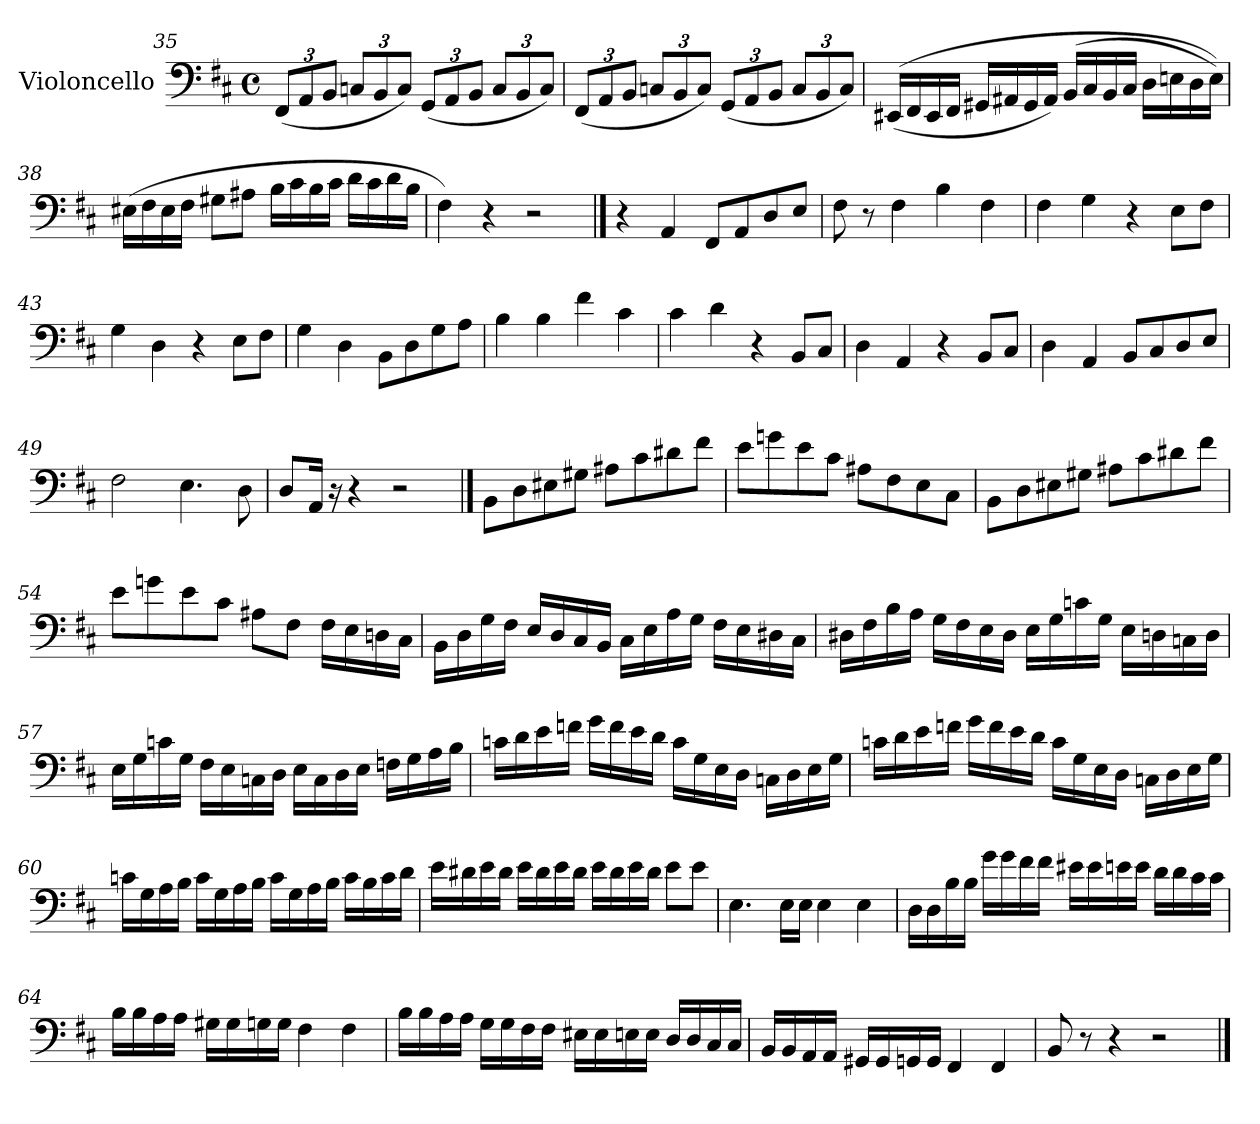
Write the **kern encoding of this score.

**kern
*part1
*staff1
*I"Violoncello
*I'Vc.
*clefF4
*k[f#c#]
*M4/4
*met(c)
*Xbrackettup
=35
(12FF#/L
12AA/
12BB/J
12Cn/L
12BB/
12C/J)
(12GG/L
12AA/
12BB/J
12C/L
12BB/
12C/J)
!!LO:LB:g=z
=36
(12FF#/L
12AA/
12BB/J
12Cn/L
12BB/
12C/J)
(12GG/L
12AA/
12BB/J
12C/L
12BB/
12C/J)
=37
((16EE#X/LL
16FF#/
16EE#/
16FF#/JJ
16GG#X/LL
16AA#X/
16GG#/
16AA#/JJ)
(16BB/LL
16C#/
16BB/
16C#/JJ
16D\LL
16En\
16D\
16E\JJ))
=38
(16E#X\LL
16F#\
16E#\
16F#\JJ
8G#X\L
8A#X\J
16B\LL
16c#\
16B\
16c#\JJ
16d\LL
16c#\
16d\
16B\JJ
!!LO:PB:g=z
=39
4F#\)
4r
2r
==40
4r
4AA/
8FF#/L
8AA/
8D/
8E/J
=41
8F#\
8r
4F#\
4B\
4F#\
=42
4F#\
4G\
4r
8E\L
8F#\J
=43
4G\
4D\
4r
8E\L
8F#\J
=44
4G\
4D\
8BB\L
8D\
8G\
8A\J
=45
4B\
4B\
4f#\
4c#\
=46
4c#\
4d\
4r
8BB/L
8C#/J
!!LO:LB:g=z
=47
4D\
4AA/
4r
8BB/L
8C#/J
=48
4D\
4AA/
8BB/L
8C#/
8D/
8E/J
=49
2F#\
4.E\
8D\
=50
8D/L
16AA/Jk
16r
4r
2r
==51
*MM124
8BB\L
8D\
8E#X\
8G#X\J
8A#X\L
8c#\
8d#X\
8f#\J
=52
8e\L
8gn\
8e\
8c#\J
8A#X\L
8F#\
8E\
8C#\J
!!LO:LB:g=z
=53
8BB\L
8D\
8E#X\
8G#X\J
8A#X\L
8c#\
8d#X\
8f#\J
=54
8e\L
8gn\
8e\
8c#\J
8A#X\L
8F#\J
16F#\LL
16E\
16Dn\
16C#\JJ
=55
16BB\LL
16D\
16G\
16F#\JJ
16E/LL
16D/
16C#/
16BB/JJ
16C#\LL
16E\
16A\
16G\JJ
16F#\LL
16E\
16D#X\
16C#\JJ
!!LO:LB:g=z
=56
16D#X\LL
16F#\
16B\
16A\JJ
16G\LL
16F#\
16E\
16D#\JJ
16E\LL
16G\
16cn\
16G\JJ
16E\LL
16Dn\
16Cn\
16D\JJ
=57
16E\LL
16G\
16cn\
16G\JJ
16F#\LL
16E\
16Cn\
16D\JJ
16E\LL
16C\
16D\
16E\JJ
16Fn\LL
16G\
16A\
16B\JJ
!!LO:LB:g=z
=58
16cn\LL
16d\
16e\
16fn\JJ
16g\LL
16f\
16e\
16d\JJ
16c\LL
16G\
16E\
16D\JJ
16Cn\LL
16D\
16E\
16G\JJ
=59
16cn\LL
16d\
16e\
16fn\JJ
16g\LL
16f\
16e\
16d\JJ
16c\LL
16G\
16E\
16D\JJ
16Cn\LL
16D\
16E\
16G\JJ
!!LO:LB:g=z
=60
16cn\LL
16G\
16A\
16B\JJ
16c\LL
16G\
16A\
16B\JJ
16c\LL
16G\
16A\
16B\JJ
16c\LL
16B\
16c\
16d\JJ
=61
16e\LL
16d#X\
16e\
16d#\JJ
16e\LL
16d#\
16e\
16d#\JJ
16e\LL
16d#\
16e\
16d#\JJ
8e\L
8e\J
=62
4.E\
16E\LL
16E\JJ
4E\
4E\
!!LO:LB:g=z
=63
16D\LL
16D\
16B\
16B\JJ
16g\LL
16g\
16f#\
16f#\JJ
16e#X\LL
16e#\
16en\
16e\JJ
16d\LL
16d\
16c#\
16c#\JJ
=64
16B\LL
16B\
16A\
16A\JJ
16G#X\LL
16G#\
16Gn\
16G\JJ
4F#\
4F#\
!!LO:LB:g=z
=65
16B\LL
16B\
16A\
16A\JJ
16G\LL
16G\
16F#\
16F#\JJ
16E#X\LL
16E#\
16En\
16E\JJ
16D/LL
16D/
16C#/
16C#/JJ
=66
16BB/LL
16BB/
16AA/
16AA/JJ
16GG#X/LL
16GG#/
16GGn/
16GG/JJ
4FF#/
4FF#/
=67
8BB/
8r
4r
2r
==
*-
